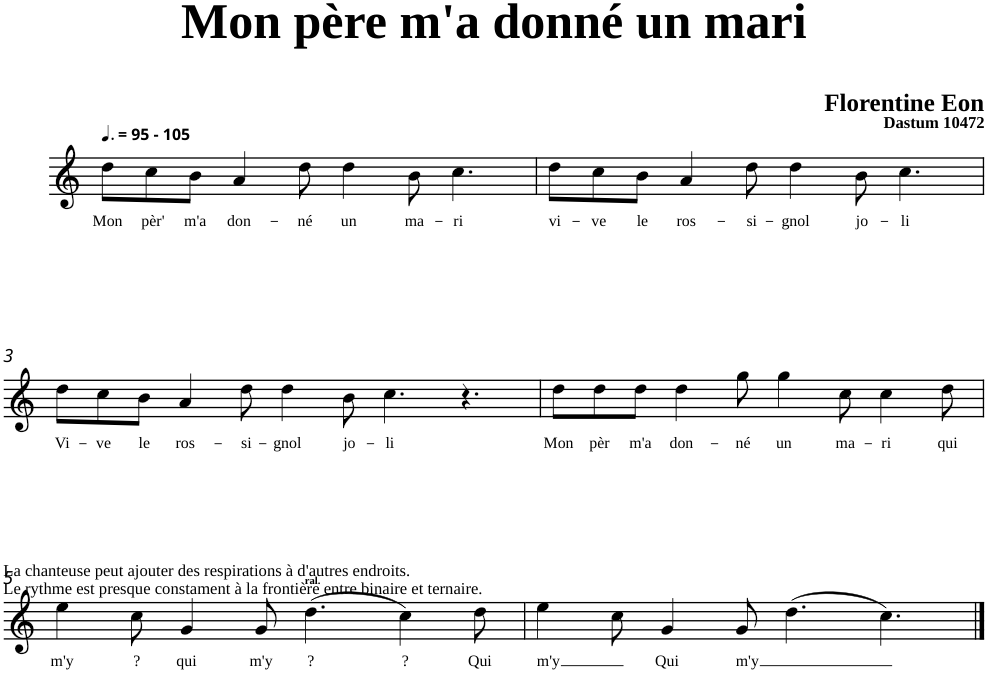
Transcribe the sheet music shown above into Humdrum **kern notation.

**kern	**text
*part1	*part1
*staff1	*staff1
*clefG2	*
*k[]	*
=1	=1
!LO:TX:a:B:t=- 105	!
!	!LO:LY:b
8dd\L	Mon
!	!LO:LY:b
8cc\	pèr'
!	!LO:LY:b
8b\J	m'a
!	!LO:LY:b
4a/	don-
!	!LO:LY:b
8dd\	-né
!	!LO:LY:b
4dd\	un
!	!LO:LY:b
8b\	ma-
!	!LO:LY:b
4.cc\	-ri
=2	=2
!	!LO:LY:b
8dd\L	vi-
!	!LO:LY:b
8cc\	-ve
!	!LO:LY:b
8b\J	le
!	!LO:LY:b
4a/	ros-
!	!LO:LY:b
8dd\	-si-
!	!LO:LY:b
4dd\	-gnol
!	!LO:LY:b
8b\	jo-
!	!LO:LY:b
4.cc\	-li
!!LO:LB:g=z
=3	=3
!	!LO:LY:b
8dd\L	Vi-
!	!LO:LY:b
8cc\	-ve
!	!LO:LY:b
8b\J	le
!	!LO:LY:b
4a/	ros-
!	!LO:LY:b
8dd\	-si-
!	!LO:LY:b
4dd\	-gnol
!	!LO:LY:b
8b\	jo-
!	!LO:LY:b
4.cc\	-li
4.r	.
=4	=4
!	!LO:LY:b
8dd\L	Mon
!	!LO:LY:b
8dd\	pèr
!	!LO:LY:b
8dd\J	m'a
!	!LO:LY:b
4dd\	don-
!	!LO:LY:b
8gg\	-né
!	!LO:LY:b
4gg\	un
!	!LO:LY:b
8cc\	ma-
!	!LO:LY:b
4cc\	-ri
!	!LO:LY:b
8dd\	qui
!!LO:LB:g=z
=5	=5
!	!LO:LY:b
4ee\	m'y
!	!LO:LY:b
8cc\	?
!	!LO:LY:b
4g/	qui
!	!LO:LY:b
8g/	m'y
!LO:TX:a:B:t=ral.	!
!	!LO:LY:b
(>[4dd\	?
8ryy	.
!	!LO:LY:b
4cc\)	?
!	!LO:LY:b
8dd\	Qui
=6	=6
!	!LO:LY:b
4ee\	m'y
8dd\]	.
8cc\	.
!	!LO:LY:b
4g/	Qui
!	!LO:LY:b
8g/	m'y
(>[4dd\	.
4.cc\)	.
==7	==7
8dd\]	.
=	=
*-	*-
